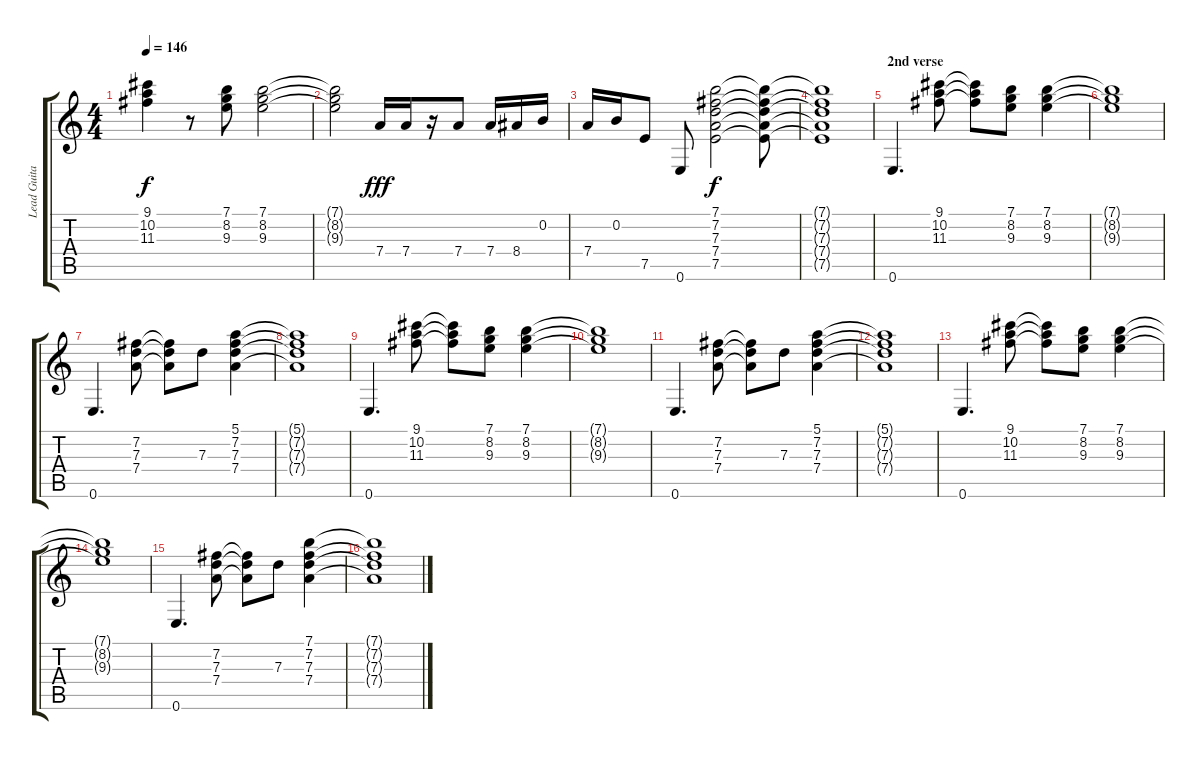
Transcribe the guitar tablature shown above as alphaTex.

\track ("Lead Guitar" "Lead Guita") {instrument distortionguitar}
\staff {score tabs}
\tuning (E4 B3 G3 D3 A2 E2) {hide}
\ts (4 4)
\tempo 146
\clef g2
\ks c
(9.1 10.2 11.3).4{dy f} r.8 (7.1 8.2 9.3).8 (7.1 8.2 9.3).2 |
(7.1{t} 8.2{t} 9.3{t}).2 7.4.16{dy fff} 7.4.16 r.16 7.4.8 7.4.16 8.4.16 0.2.16 |
7.4.16 0.2.16 7.5.8 0.6.8 (7.1 7.2 7.3 7.4 7.5).2{dy f} (7.1{t} 7.2{t} 7.3{t} 7.4{t} 7.5{t}).8 |
(7.1{t} 7.2{t} 7.3{t} 7.4{t} 7.5{t}).1 |
\section ("" "2nd verse")
0.6.4{d} (9.1 10.2 11.3).8 (9.1{t} 10.2{t} 11.3{t}).8 (7.1 8.2 9.3).8 (7.1 8.2 9.3).4 |
(7.1{t} 8.2{t} 9.3{t}).1 |
0.6.4{d} (7.2 7.3 7.4).8 (7.2{t} 7.3{t} 7.4{t}).8 7.3.8 (5.1 7.2 7.3 7.4).4 |
(5.1{t} 7.2{t} 7.3{t} 7.4{t}).1 |
0.6.4{d} (9.1 10.2 11.3).8 (9.1{t} 10.2{t} 11.3{t}).8 (7.1 8.2 9.3).8 (7.1 8.2 9.3).4 |
(7.1{t} 8.2{t} 9.3{t}).1 |
0.6.4{d} (7.2 7.3 7.4).8 (7.2{t} 7.3{t} 7.4{t}).8 7.3.8 (5.1 7.2 7.3 7.4).4 |
(5.1{t} 7.2{t} 7.3{t} 7.4{t}).1 |
0.6.4{d} (9.1 10.2 11.3).8 (9.1{t} 10.2{t} 11.3{t}).8 (7.1 8.2 9.3).8 (7.1 8.2 9.3).4 |
(7.1{t} 8.2{t} 9.3{t}).1 |
0.6.4{d} (7.2 7.3 7.4).8 (7.2{t} 7.3{t} 7.4{t}).8 7.3.8 (7.1 7.2 7.3 7.4).4 |
(7.1{t} 7.2{t} 7.3{t} 7.4{t}).1
